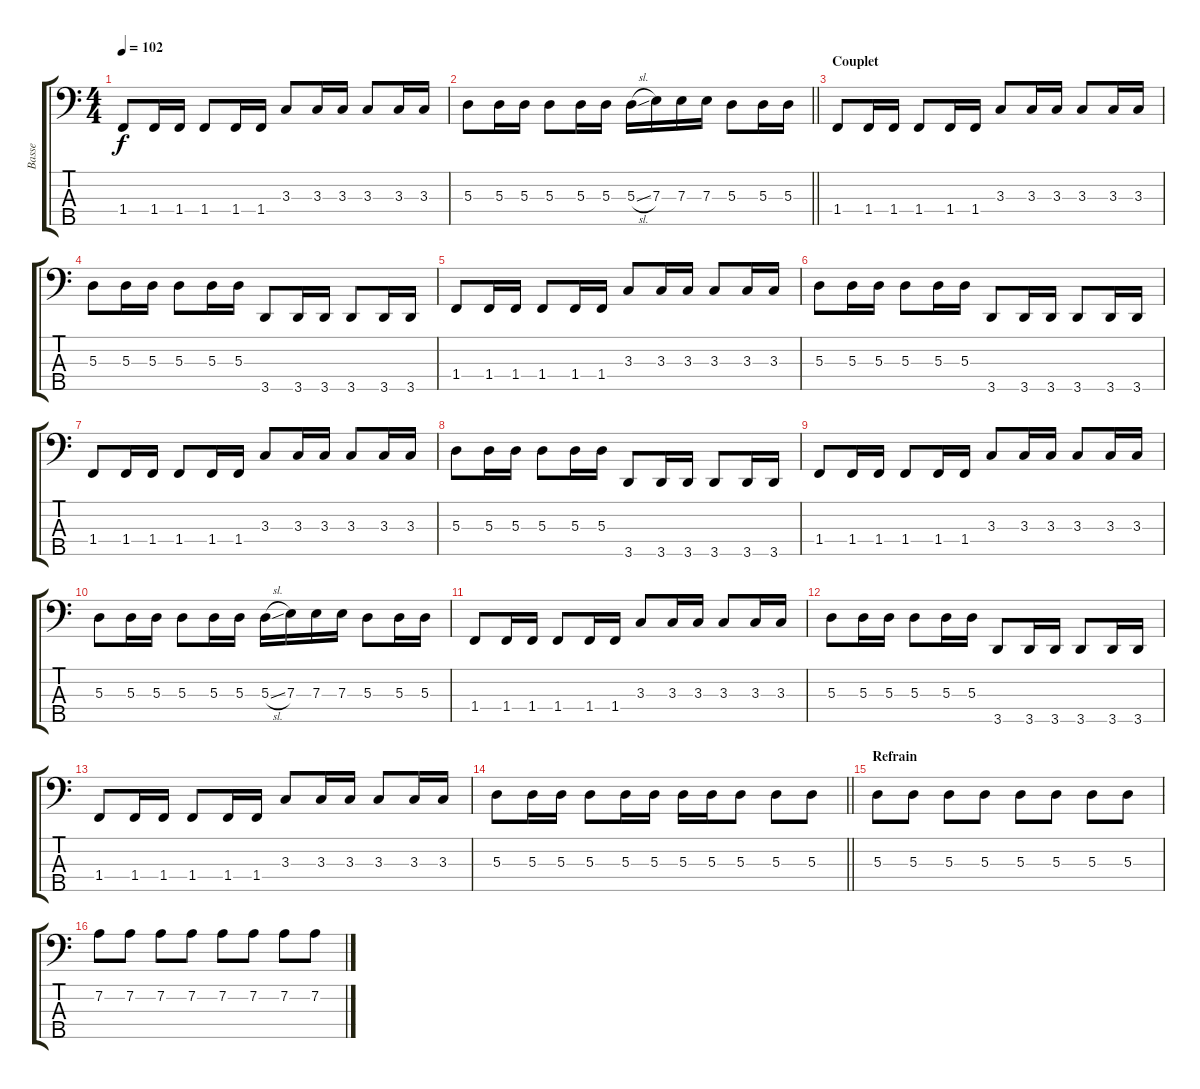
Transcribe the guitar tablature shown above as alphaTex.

\track ("Basse" "Basse") {instrument electricbassfinger}
\staff {score tabs}
\tuning (G2 D2 A1 E1 B0) {hide}
\ts (4 4)
\tempo 102
\clef f4
\ks c
1.4.8{dy f} 1.4.16 1.4.16 1.4.8 1.4.16 1.4.16 3.3.8 3.3.16 3.3.16 3.3.8 3.3.16 3.3.16 |
\barLineRight lightlight
5.3.8 5.3.16 5.3.16 5.3.8 5.3.16 5.3.16 5.3{sl}.16 7.3.16 7.3.16 7.3.16 5.3.8 5.3.16 5.3.16 |
\section ("" "Couplet")
1.4.8 1.4.16 1.4.16 1.4.8 1.4.16 1.4.16 3.3.8 3.3.16 3.3.16 3.3.8 3.3.16 3.3.16 |
5.3.8 5.3.16 5.3.16 5.3.8 5.3.16 5.3.16 3.5.8 3.5.16 3.5.16 3.5.8 3.5.16 3.5.16 |
1.4.8 1.4.16 1.4.16 1.4.8 1.4.16 1.4.16 3.3.8 3.3.16 3.3.16 3.3.8 3.3.16 3.3.16 |
5.3.8 5.3.16 5.3.16 5.3.8 5.3.16 5.3.16 3.5.8 3.5.16 3.5.16 3.5.8 3.5.16 3.5.16 |
1.4.8 1.4.16 1.4.16 1.4.8 1.4.16 1.4.16 3.3.8 3.3.16 3.3.16 3.3.8 3.3.16 3.3.16 |
5.3.8 5.3.16 5.3.16 5.3.8 5.3.16 5.3.16 3.5.8 3.5.16 3.5.16 3.5.8 3.5.16 3.5.16 |
1.4.8 1.4.16 1.4.16 1.4.8 1.4.16 1.4.16 3.3.8 3.3.16 3.3.16 3.3.8 3.3.16 3.3.16 |
5.3.8 5.3.16 5.3.16 5.3.8 5.3.16 5.3.16 5.3{sl}.16 7.3.16 7.3.16 7.3.16 5.3.8 5.3.16 5.3.16 |
1.4.8 1.4.16 1.4.16 1.4.8 1.4.16 1.4.16 3.3.8 3.3.16 3.3.16 3.3.8 3.3.16 3.3.16 |
5.3.8 5.3.16 5.3.16 5.3.8 5.3.16 5.3.16 3.5.8 3.5.16 3.5.16 3.5.8 3.5.16 3.5.16 |
1.4.8 1.4.16 1.4.16 1.4.8 1.4.16 1.4.16 3.3.8 3.3.16 3.3.16 3.3.8 3.3.16 3.3.16 |
\barLineRight lightlight
5.3.8 5.3.16 5.3.16 5.3.8 5.3.16 5.3.16 5.3.16 5.3.16 5.3.8 5.3.8 5.3.8 |
\section ("" "Refrain")
5.3.8 5.3.8 5.3.8 5.3.8 5.3.8 5.3.8 5.3.8 5.3.8 |
7.2.8 7.2.8 7.2.8 7.2.8 7.2.8 7.2.8 7.2.8 7.2.8
